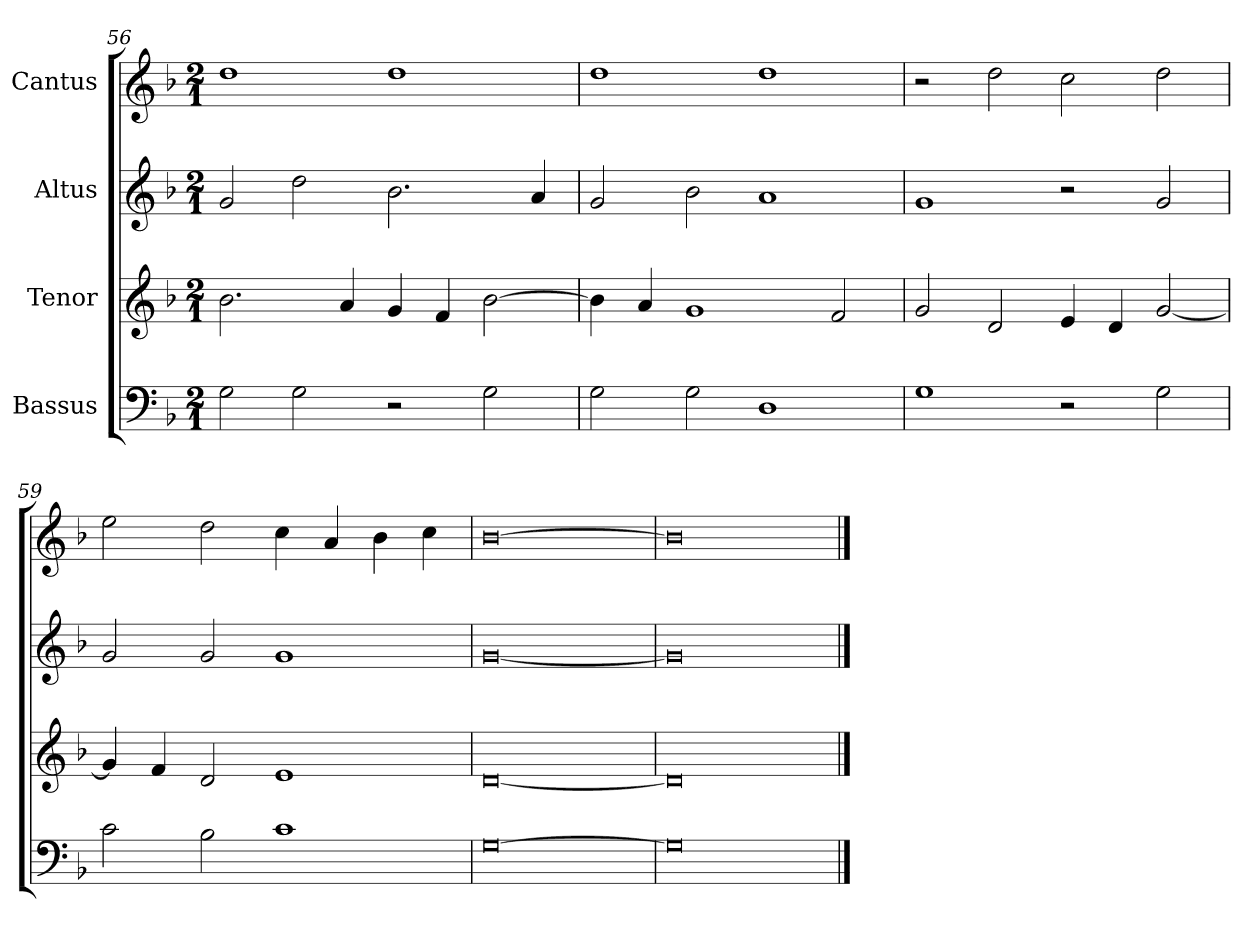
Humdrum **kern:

**kern	**kern	**kern	**kern
*part4	*part3	*part2	*part1
*staff4	*staff3	*staff2	*staff1
*I"Bassus	*I"Tenor	*I"Altus	*I"Cantus
!!LO:PB:g=z
*clefF4	*clefG2	*clefG2	*clefG2
*k[b-]	*k[b-]	*k[b-]	*k[b-]
*F:	*F:	*F:	*F:
*M2/1	*M2/1	*M2/1	*M2/1
=56	=56	=56	=56
2Gi\	2.b-i\	2gi/	1ddi
2Gi\	.	2ddi\	.
.	4ai/	.	.
2r	4gi/	2.b-i\	1ddi
.	4fi/	.	.
2Gi\	[>2b-i\	.	.
.	.	4ai/	.
=57	=57	=57	=57
2Gi\	4b-i\]	2gi/	1ddi
.	4ai/	.	.
2Gi\	1gi	2b-i\	.
1Di	.	1ai	1ddi
.	2fi/	.	.
=58	=58	=58	=58
1Gi	2gi/	1gi	2r
.	2di/	.	2ddi\
2r	4ei/	2r	2cci\
.	4di/	.	.
2Gi\	[<2gi/	2gi/	2ddi\
=59	=59	=59	=59
2ci\	4gi/]	2gi/	2eei\
.	4fi/	.	.
2B-i\	2di/	2gi/	2ddi\
1ci	1ei	1gi	4cci\
.	.	.	4ai/
.	.	.	4b-i\
.	.	.	4cci\
=60	=60	=60	=60
[>0Gi	[<0di	[<0gi	[>0b-i
=61	=61	=61	=61
0Gi]	0di]	0gi]	0b-i]
==	==	==	==
*-	*-	*-	*-
